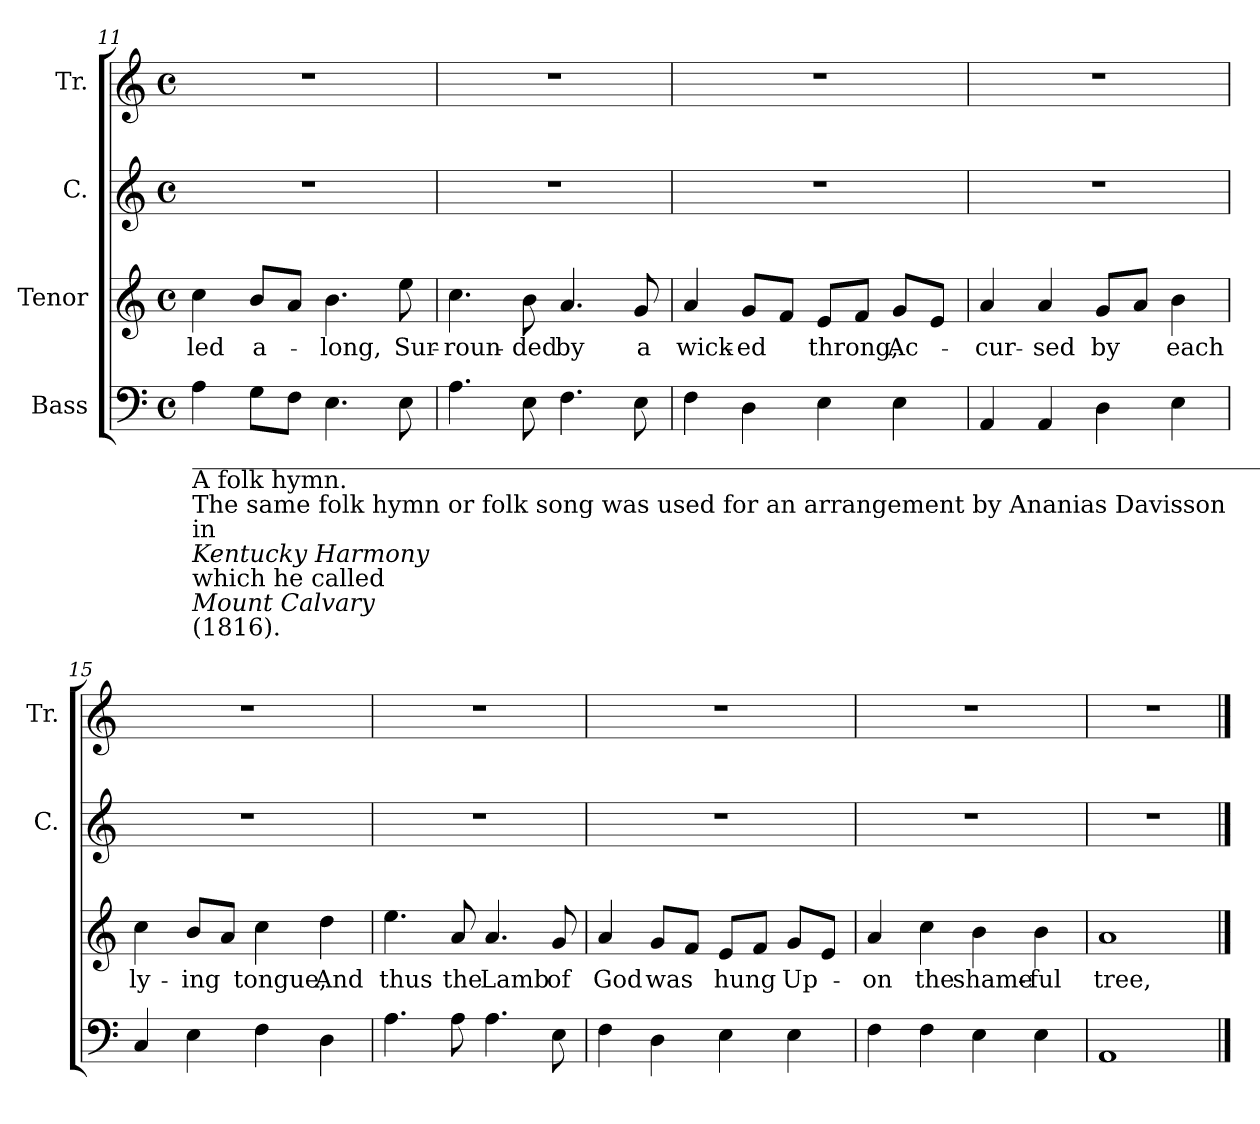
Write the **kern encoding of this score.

**kern	**kern	**text	**kern	**kern
*part4	*part3	*part3	*part2	*part1
*staff4	*staff3	*staff3	*staff2	*staff1
*I"Bass	*I"Tenor	*	*I"C.	*I"Tr.
*	*	*	*I'C.	*I'Tr.
!!LO:LB:g=z
*clefF4	*clefG2	*	*clefG2	*clefG2
*k[]	*k[]	*	*k[]	*k[]
*M4/4	*M4/4	*	*M4/4	*M4/4
*met(c)	*met(c)	*	*met(c)	*met(c)
=11	=11	=11	=11	=11
!LO:TX:b:t=_______________________________________________________________________________________________	!	!	!	!
!LO:TX:b:t=A folk hymn.	!	!	!	!
!LO:TX:b:t=The same folk hymn or folk song was used for an arrangement by Ananias Davisson	!	!	!	!
!LO:TX:b:t=in	!	!	!	!
!LO:TX:b:i:t=Kentucky Harmony	!	!	!	!
!LO:TX:b:t=which he called	!	!	!	!
!LO:TX:b:i:t=Mount Calvary	!	!	!	!
!LO:TX:b:t=(1816).	!	!	!	!
!	!	!LO:LY:b	!	!
4A!\	4cc!\	led	1r	1r
!	!	!LO:LY:b	!	!
8G!\L	8b!/L	a-	.	.
8F!\J	8a!/J	.	.	.
!	!	!LO:LY:b	!	!
4.E!\	4.b!\	-long,	.	.
!	!	!LO:LY:b	!	!
8E!\	8ee!\	Sur-	.	.
=12	=12	=12	=12	=12
!	!	!LO:LY:b	!	!
4.A!\	4.cc!\	-roun-	1r	1r
!	!	!LO:LY:b	!	!
8E!\	8b!\	-ded	.	.
!	!	!LO:LY:b	!	!
4.F!\	4.a!/	by	.	.
!	!	!LO:LY:b	!	!
8E!\	8g!/	a	.	.
=13	=13	=13	=13	=13
!	!	!LO:LY:b	!	!
4F!\	4a!/	wick-	1r	1r
!	!	!LO:LY:b	!	!
4D!\	8g!/L	-ed	.	.
.	8f!/J	.	.	.
!	!	!LO:LY:b	!	!
4E!\	8e!/L	throng,	.	.
.	8f!/J	.	.	.
!	!	!LO:LY:b	!	!
4E!\	8g!/L	Ac-	.	.
.	8e!/J	.	.	.
=14	=14	=14	=14	=14
!	!	!LO:LY:b	!	!
4AA!/	4a!/	-cur-	1r	1r
!	!	!LO:LY:b	!	!
4AA!/	4a!/	-sed	.	.
!	!	!LO:LY:b	!	!
4D!\	8g!/L	by	.	.
.	8a!/J	.	.	.
!	!	!LO:LY:b	!	!
4E!\	4b!\	each	.	.
=15	=15	=15	=15	=15
!	!	!LO:LY:b	!	!
4C!/	4cc!\	ly-	1r	1r
!	!	!LO:LY:b	!	!
4E!\	8b!/L	-ing	.	.
.	8a!/J	.	.	.
!	!	!LO:LY:b	!	!
4F!\	4cc!\	tongue,	.	.
!	!	!LO:LY:b	!	!
4D!\	4dd!\	And	.	.
=16	=16	=16	=16	=16
!	!	!LO:LY:b	!	!
4.A!\	4.ee!\	thus	1r	1r
!	!	!LO:LY:b	!	!
8A!\	8a!/	the	.	.
!	!	!LO:LY:b	!	!
4.A!\	4.a!/	Lamb	.	.
!	!	!LO:LY:b	!	!
8E!\	8g!/	of	.	.
=17	=17	=17	=17	=17
!	!	!LO:LY:b	!	!
4F!\	4a!/	God	1r	1r
!	!	!LO:LY:b	!	!
4D!\	8g!/L	was	.	.
.	8f!/J	.	.	.
!	!	!LO:LY:b	!	!
4E!\	8e!/L	hung	.	.
.	8f!/J	.	.	.
!	!	!LO:LY:b	!	!
4E!\	8g!/L	Up-	.	.
.	8e!/J	.	.	.
=18	=18	=18	=18	=18
!	!	!LO:LY:b	!	!
4F!\	4a!/	-on	1r	1r
!	!	!LO:LY:b	!	!
4F!\	4cc!\	the	.	.
!	!	!LO:LY:b	!	!
4E!\	4b!\	shame-	.	.
!	!	!LO:LY:b	!	!
4E!\	4b!\	-ful	.	.
=19	=19	=19	=19	=19
!	!	!LO:LY:b	!	!
1AA!	1a!	tree,	1r	1r
==	==	==	==	==
*-	*-	*-	*-	*-
